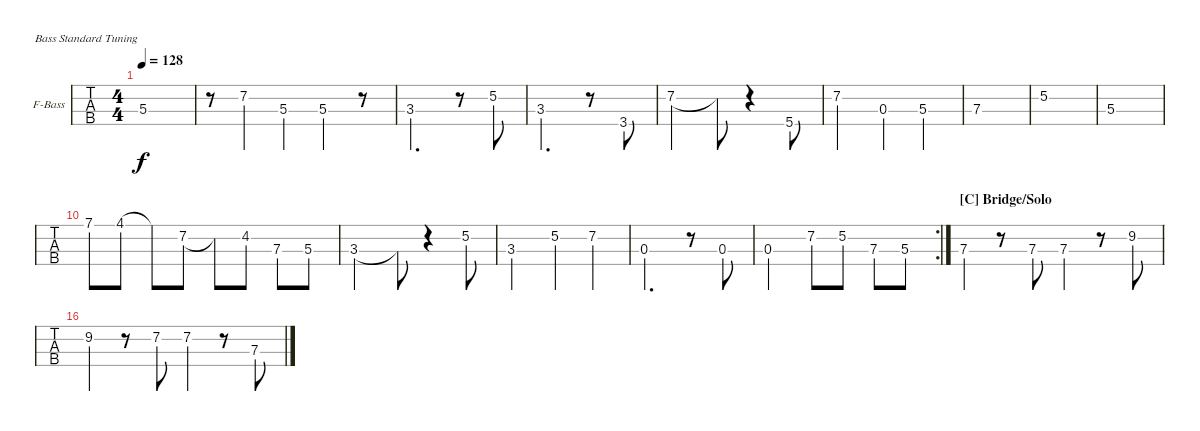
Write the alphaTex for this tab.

\bracketExtendMode nobrackets
\firstSystemTrackNameOrientation horizontal
\otherSystemsTrackNameOrientation horizontal
\defaultBarNumberDisplay FirstOfSystem
\track ("Bass" "F-Bass") {instrument fretlessbass}
\staff {tabs}
\tuning (G2 D2 A1 E1)
\ts (4 4)
\tempo 128
\clef f4
\ks c
5.3.1{dy f} |
r.8 7.2.4 5.3.4 5.3.4 r.8 |
3.3.2{d} r.8 5.2.8 |
3.3.2{d} r.8 3.4.8 |
7.2.2 7.2{t}.8 r.4 5.4.8 |
7.2.2 0.3.4 5.3.4 |
7.3.1 |
5.2.1 |
5.3.1 |
7.1.8 4.1.8 4.1{t}.8 7.2.8 7.2{t}.8 4.2.8 7.3.8 5.3.8 |
3.3.2 3.3{t}.8 r.4 5.2.8 |
3.3.2 5.2.4 7.2.4 |
0.3.2{d} r.8 0.3.8 |
\rc 2
0.3.2 7.2.8 5.2.8 7.3.8 5.3.8 |
\section ("C" "Bridge/Solo")
7.3.4 r.8 7.3.8 7.3.4 r.8 9.2.8 |
9.2.4 r.8 7.2.8 7.2.4 r.8 7.3.8
